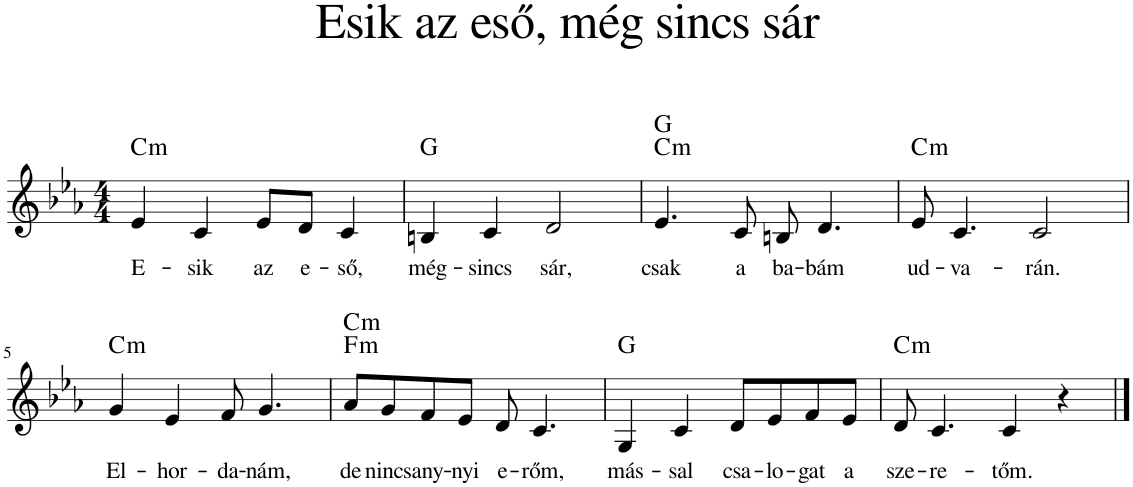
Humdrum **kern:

**kern	**text	**harte
*part1	*part1	*part1
*staff1	*staff1	*
*I"Voice	*	*
*clefG2	*	*
*k[b-e-a-]	*	*
*M4/4	*	*
=1	=1	=1
!	!LO:LY:b	!LO:H:kt=m
4e-/	E-	C:min
!	!LO:LY:b	!
4c/	-sik	.
!	!LO:LY:b	!
8e-/L	az	.
!	!LO:LY:b	!
8d/J	e-	.
!	!LO:LY:b	!
4c/	-ső,	.
=2	=2	=2
!	!LO:LY:b	!
4Bn/	még-	G:maj
!	!LO:LY:b	!
4c/	-sincs	.
!	!LO:LY:b	!
2d/	sár,	.
=3	=3	=3
!	!LO:LY:b	!LO:H:n=1:kt=m
4.e-/	csak	C:min G:maj
!	!LO:LY:b	!
8c/	a	.
!	!LO:LY:b	!
8Bn/	ba-	.
!	!LO:LY:b	!
4.d/	-bám	.
=4	=4	=4
!	!LO:LY:b	!LO:H:kt=m
8e-/	ud-	C:min
!	!LO:LY:b	!
4.c/	-va-	.
!	!LO:LY:b	!
2c/	-rán.	.
!!LO:LB:g=z
=5	=5	=5
!	!LO:LY:b	!LO:H:kt=m
4g/	El-	C:min
!	!LO:LY:b	!
4e-/	-hor-	.
!	!LO:LY:b	!
8f/	-da-	.
!	!LO:LY:b	!
4.g/	-nám,	.
=6	=6	=6
!	!LO:LY:b	!LO:H:n=1:kt=m
!	!	!LO:H:n=2:kt=m
8a-/L	de	F:min C:min
!	!LO:LY:b	!
8g/	nincs	.
!	!LO:LY:b	!
8f/	any-	.
!	!LO:LY:b	!
8e-/J	-nyi	.
!	!LO:LY:b	!
8d/	e-	.
!	!LO:LY:b	!
4.c/	-rőm,	.
=7	=7	=7
!	!LO:LY:b	!
4G/	más-	G:maj
!	!LO:LY:b	!
4c/	-sal	.
!	!LO:LY:b	!
8d/L	csa-	.
!	!LO:LY:b	!
8e-/	-lo-	.
!	!LO:LY:b	!
8f/	-gat	.
!	!LO:LY:b	!
8e-/J	a	.
=8	=8	=8
!	!LO:LY:b	!LO:H:kt=m
8d/	sze-	C:min
!	!LO:LY:b	!
4.c/	-re-	.
!	!LO:LY:b	!
4c/	-tőm.	.
4r	.	.
==	==	==
*-	*-	*-
